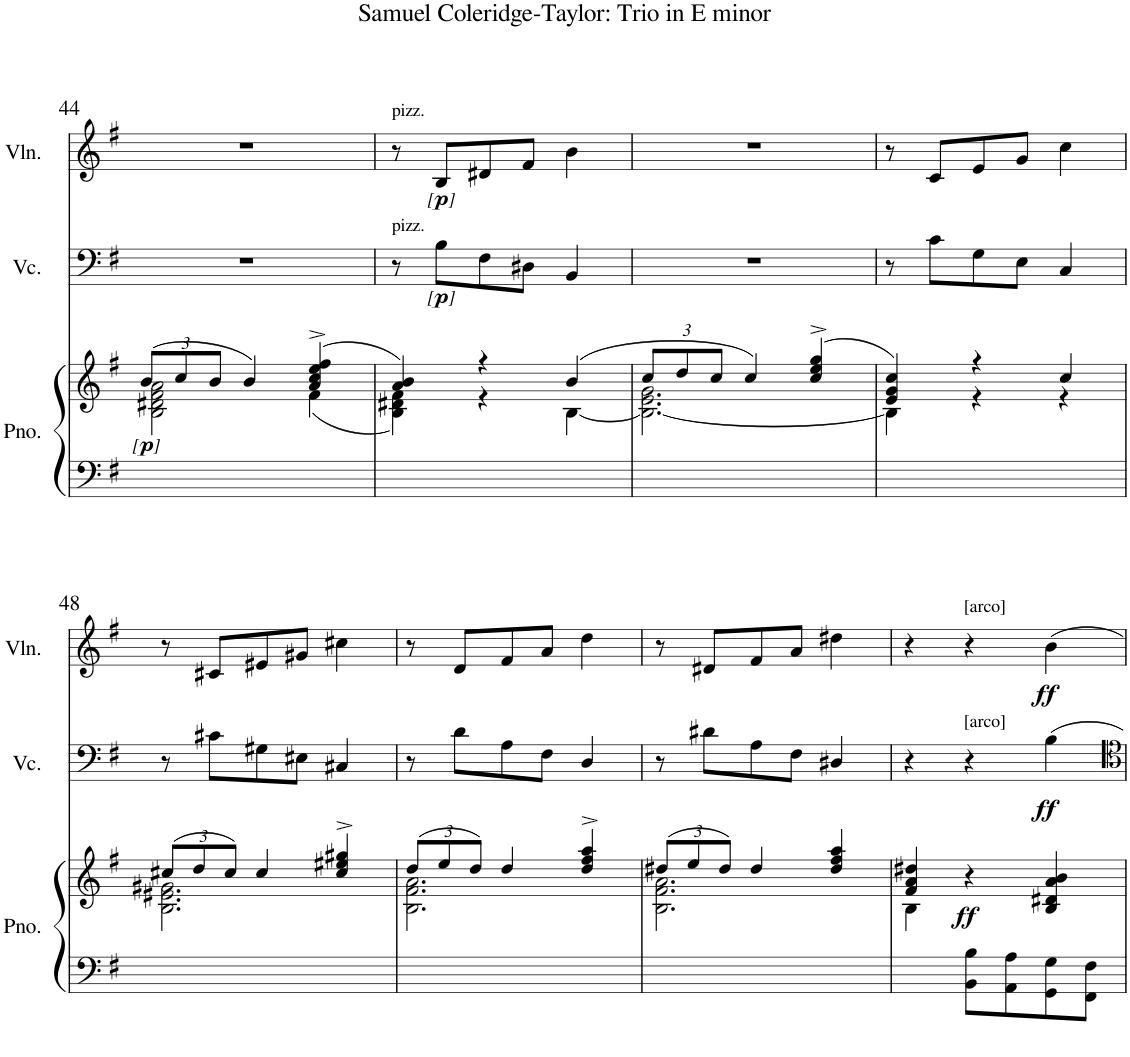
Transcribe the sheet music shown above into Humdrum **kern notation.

**kern	**kern	**dynam	**kern	**dynam	**kern	**dynam
*part3	*part3	*part3	*part2	*part2	*part1	*part1
*staff4	*staff3	*staff3/4	*staff2	*staff2	*staff1	*staff1
*I"Piano	*	*	*I"Violoncello	*	*I"Violin	*
*I'Pno.	*	*	*I'Vc.	*	*I'Vln.	*
!!LO:PB:g=z
*clefF4	*clefG2	*	*clefF4	*	*clefG2	*
*k[f#]	*k[f#]	*	*k[f#]	*	*k[f#]	*
*M3/4	*M3/4	*	*M3/4	*	*M3/4	*
*	*Xbrackettup	*	*	*	*	*
=44	=44	=44	=44	=44	=44	=44
*	*^	*	*	*	*	*
!	!	!	!LO:DY:b	!	!	!	!
!	!	!	!LO:DY:n=1:b	!	!	!	!
!	!	!	!LO:DY:n=2:b	!	!	!	!
2.ryy	(12b/L	2B\ 2d#X\ 2f#\ 2a\	other-dynamics p other-dynamics	2.r	.	2.r	.
.	12cc/	.	.	.	.	.	.
.	12b/J	.	.	.	.	.	.
.	4b/)	.	.	.	.	.	.
.	(4a/^ 4cc/^ 4ee/^ 4ff#/^	(4f#\	.	.	.	.	.
=45	=45	=45	=45	=45	=45	=45	=45
!	!	!	!	!	!	!LO:TX:a:t=pizz.	!
!	!	!	!	!LO:TX:a:t=pizz.	!	!	!
2.ryy	4a/ 4b/)	4B\ 4d#X\ 4f#\)	.	8r	.	8r	.
!	!	!	!	!	!LO:DY:b	!	!
!	!	!	!	!	!LO:DY:n=1:b	!	!
!	!	!	!	!	!LO:DY:n=2:b	!	!LO:DY:b
!	!	!	!	!	!	!	!LO:DY:n=1:b
!	!	!	!	!	!	!	!LO:DY:n=2:b
.	.	.	.	8B\L	other-dynamics p other-dynamics	8B/L	other-dynamics p other-dynamics
.	4r	4r	.	8F#\	.	8d#X/	.
.	.	.	.	8D#X\J	.	8f#/J	.
.	(4b/	[4B\	.	4BB/	.	4b\	.
=46	=46	=46	=46	=46	=46	=46	=46
2.ryy	12cc/L	2.B\_ 2.e\ 2.g\	.	2.r	.	2.r	.
.	12dd/	.	.	.	.	.	.
.	12cc/J	.	.	.	.	.	.
.	4cc/)	.	.	.	.	.	.
.	(4cc/^ 4ee/^ 4gg/^	.	.	.	.	.	.
=47	=47	=47	=47	=47	=47	=47	=47
2.ryy	4e/ 4g/ 4cc/)	4B\]	.	8r	.	8r	.
.	.	.	.	8c\L	.	8c/L	.
.	4r	4r	.	8G\	.	8e/	.
.	.	.	.	8E\J	.	8g/J	.
.	4cc/	4r	.	4C/	.	4cc\	.
!!LO:LB:g=z
=48	=48	=48	=48	=48	=48	=48	=48
2.ryy	(12cc#X/L	2.B\ 2.e#X\ 2.g#X\	.	8r	.	8r	.
.	12dd/	.	.	.	.	.	.
.	.	.	.	8c#X\L	.	8c#X/L	.
.	12cc#/J)	.	.	.	.	.	.
.	4cc#/	.	.	8G#X\	.	8e#X/	.
.	.	.	.	8E#X\J	.	8g#X/J	.
.	4cc#/^ 4ee#X/^ 4gg#X/^	.	.	4C#X/	.	4cc#X\	.
=49	=49	=49	=49	=49	=49	=49	=49
2.ryy	(12dd/L	2.B\ 2.f#\ 2.a\	.	8r	.	8r	.
.	12ee/	.	.	.	.	.	.
.	.	.	.	8d\L	.	8d/L	.
.	12dd/J)	.	.	.	.	.	.
.	4dd/	.	.	8A\	.	8f#/	.
.	.	.	.	8F#\J	.	8a/J	.
.	4dd/^ 4ff#/^ 4aa/^	.	.	4D/	.	4dd\	.
=50	=50	=50	=50	=50	=50	=50	=50
2.ryy	(12dd#X/L	2.B\ 2.f#\ 2.a\	.	8r	.	8r	.
.	12ee/	.	.	.	.	.	.
.	.	.	.	8d#X\L	.	8d#X/L	.
.	12dd#/J)	.	.	.	.	.	.
.	4dd#/	.	.	8A\	.	8f#/	.
.	.	.	.	8F#\J	.	8a/J	.
.	4dd#/^ 4ff#/^ 4aa/^	.	.	4D#X/	.	4dd#X\	.
=51	=51	=51	=51	=51	=51	=51	=51
4ryy	4f#/ 4a/ 4dd#X/	4B\	.	4r	.	4r	.
!	!	!	!	!	!	!LO:TX:a:t=[arco]	!
!	!	!	!	!LO:TX:a:t=[arco]	!	!	!
!	!	!	!LO:DY:b	!	!	!	!
8BB\' 8B\'L	4r	2ryy	ff	4r	.	4r	.
8AA\' 8A\'	.	.	.	.	.	.	.
!	!	!	!	!	!LO:DY:b	!	!LO:DY:b
8GG\' 8G\'	4B/ 4d#X/ 4a/ 4b/	.	.	4B\	ff	4b\	ff
8FF#\' 8F#\'J	.	.	.	.	.	.	.
*	*v	*v	*	*	*	*	*
=	=	=	=	=	=	=
*-	*-	*-	*-	*-	*-	*-
